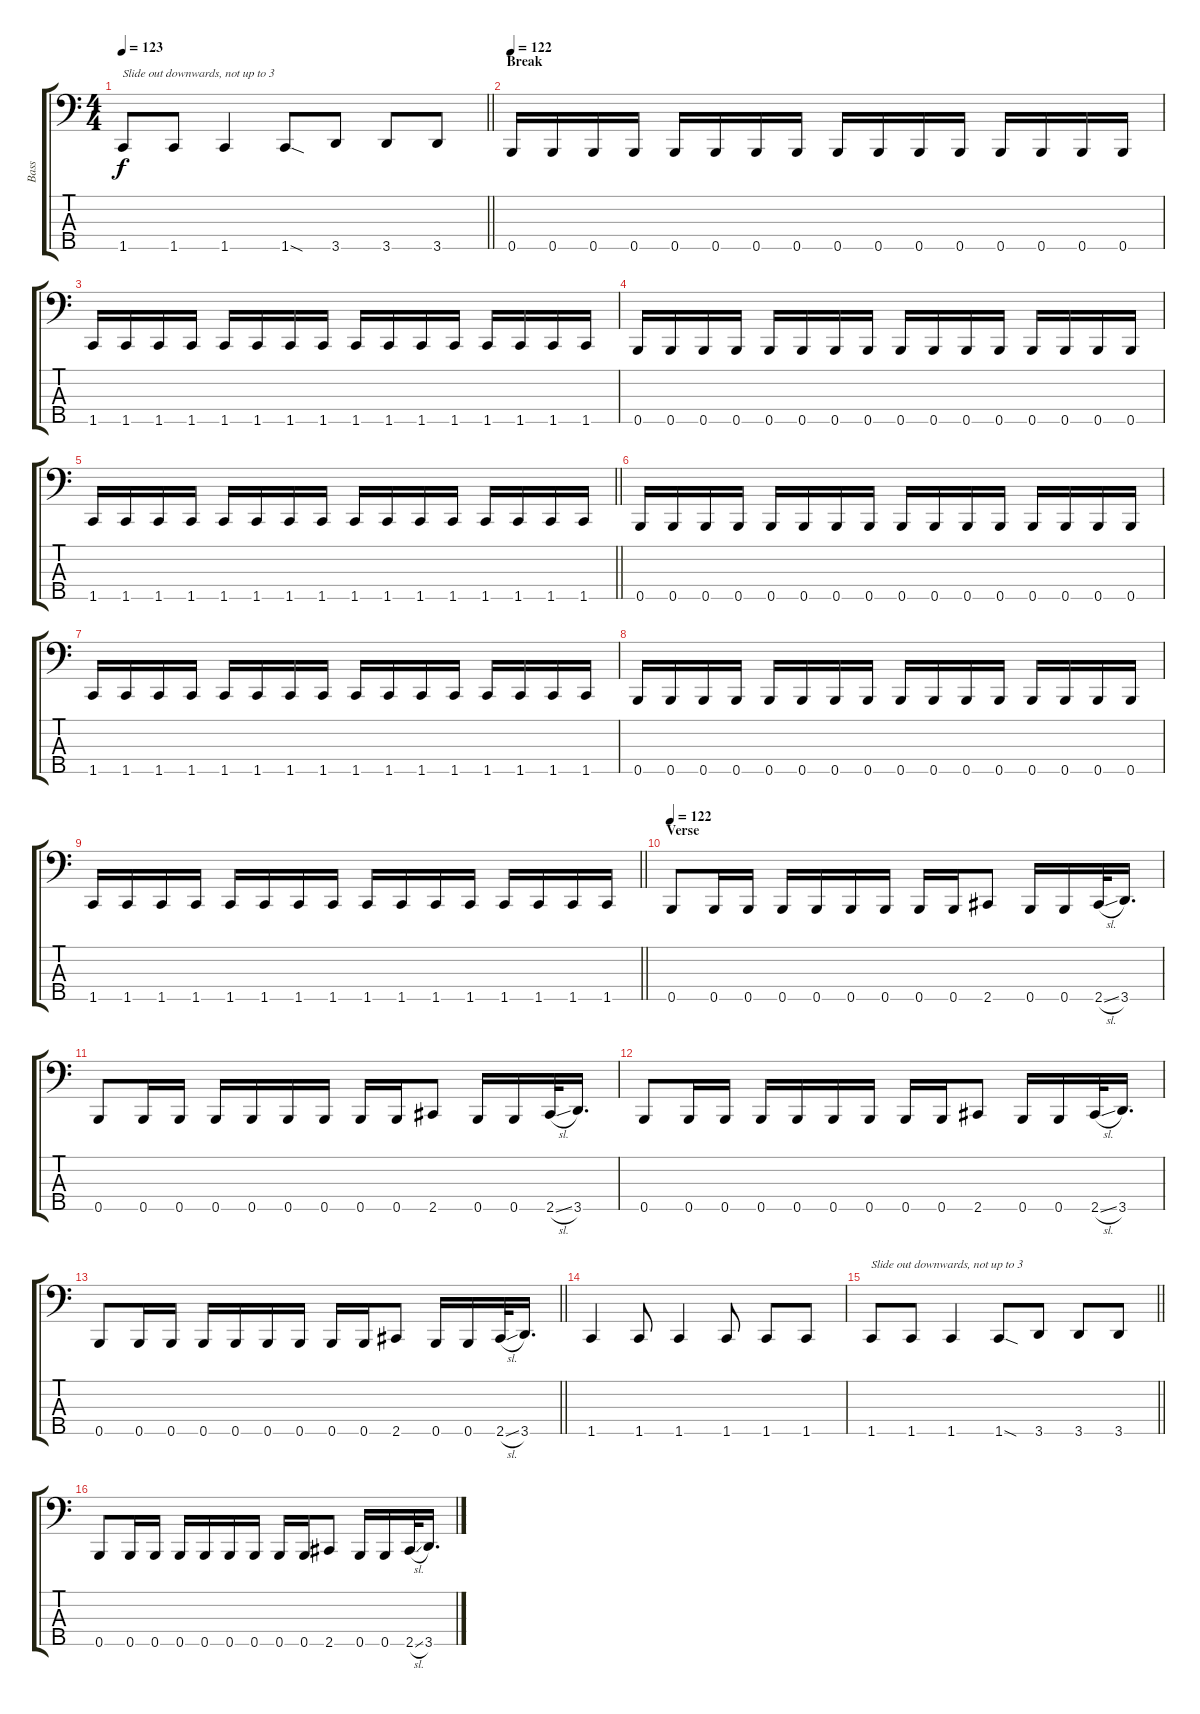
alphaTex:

\track ("Bass" "Bass") {instrument electricbassfinger}
\staff {score tabs}
\tuning (G2 D2 A1 E1 B0) {hide}
\ts (4 4)
\tempo 123
\clef f4
\barLineRight lightlight
\ks c
1.5.8{txt "Slide out downwards, not up to 3" dy f} 1.5.8 1.5.4 1.5{sod}.8 3.5.8 3.5.8 3.5.8 |
\section ("" "Break")
\tempo 122
0.5.16 0.5.16 0.5.16 0.5.16 0.5.16 0.5.16 0.5.16 0.5.16 0.5.16 0.5.16 0.5.16 0.5.16 0.5.16 0.5.16 0.5.16 0.5.16 |
1.5.16 1.5.16 1.5.16 1.5.16 1.5.16 1.5.16 1.5.16 1.5.16 1.5.16 1.5.16 1.5.16 1.5.16 1.5.16 1.5.16 1.5.16 1.5.16 |
0.5.16 0.5.16 0.5.16 0.5.16 0.5.16 0.5.16 0.5.16 0.5.16 0.5.16 0.5.16 0.5.16 0.5.16 0.5.16 0.5.16 0.5.16 0.5.16 |
\barLineRight lightlight
1.5.16 1.5.16 1.5.16 1.5.16 1.5.16 1.5.16 1.5.16 1.5.16 1.5.16 1.5.16 1.5.16 1.5.16 1.5.16 1.5.16 1.5.16 1.5.16 |
\section ("" "")
0.5.16 0.5.16 0.5.16 0.5.16 0.5.16 0.5.16 0.5.16 0.5.16 0.5.16 0.5.16 0.5.16 0.5.16 0.5.16 0.5.16 0.5.16 0.5.16 |
1.5.16 1.5.16 1.5.16 1.5.16 1.5.16 1.5.16 1.5.16 1.5.16 1.5.16 1.5.16 1.5.16 1.5.16 1.5.16 1.5.16 1.5.16 1.5.16 |
0.5.16 0.5.16 0.5.16 0.5.16 0.5.16 0.5.16 0.5.16 0.5.16 0.5.16 0.5.16 0.5.16 0.5.16 0.5.16 0.5.16 0.5.16 0.5.16 |
\barLineRight lightlight
1.5.16 1.5.16 1.5.16 1.5.16 1.5.16 1.5.16 1.5.16 1.5.16 1.5.16 1.5.16 1.5.16 1.5.16 1.5.16 1.5.16 1.5.16 1.5.16 |
\section ("" "Verse")
\tempo 122
0.5.8 0.5.16 0.5.16 0.5.16 0.5.16 0.5.16 0.5.16 0.5.16 0.5.16 2.5.8 0.5.16 0.5.16 2.5{sl}.32 3.5.16{d} |
0.5.8 0.5.16 0.5.16 0.5.16 0.5.16 0.5.16 0.5.16 0.5.16 0.5.16 2.5.8 0.5.16 0.5.16 2.5{sl}.32 3.5.16{d} |
0.5.8 0.5.16 0.5.16 0.5.16 0.5.16 0.5.16 0.5.16 0.5.16 0.5.16 2.5.8 0.5.16 0.5.16 2.5{sl}.32 3.5.16{d} |
\barLineRight lightlight
0.5.8 0.5.16 0.5.16 0.5.16 0.5.16 0.5.16 0.5.16 0.5.16 0.5.16 2.5.8 0.5.16 0.5.16 2.5{sl}.32 3.5.16{d} |
\section ("" "")
1.5.4 1.5.8 1.5.4 1.5.8 1.5.8 1.5.8 |
\barLineRight lightlight
1.5.8{txt "Slide out downwards, not up to 3"} 1.5.8 1.5.4 1.5{sod}.8 3.5.8 3.5.8 3.5.8 |
\section ("" "")
0.5.8 0.5.16 0.5.16 0.5.16 0.5.16 0.5.16 0.5.16 0.5.16 0.5.16 2.5.8 0.5.16 0.5.16 2.5{sl}.32 3.5.16{d}
